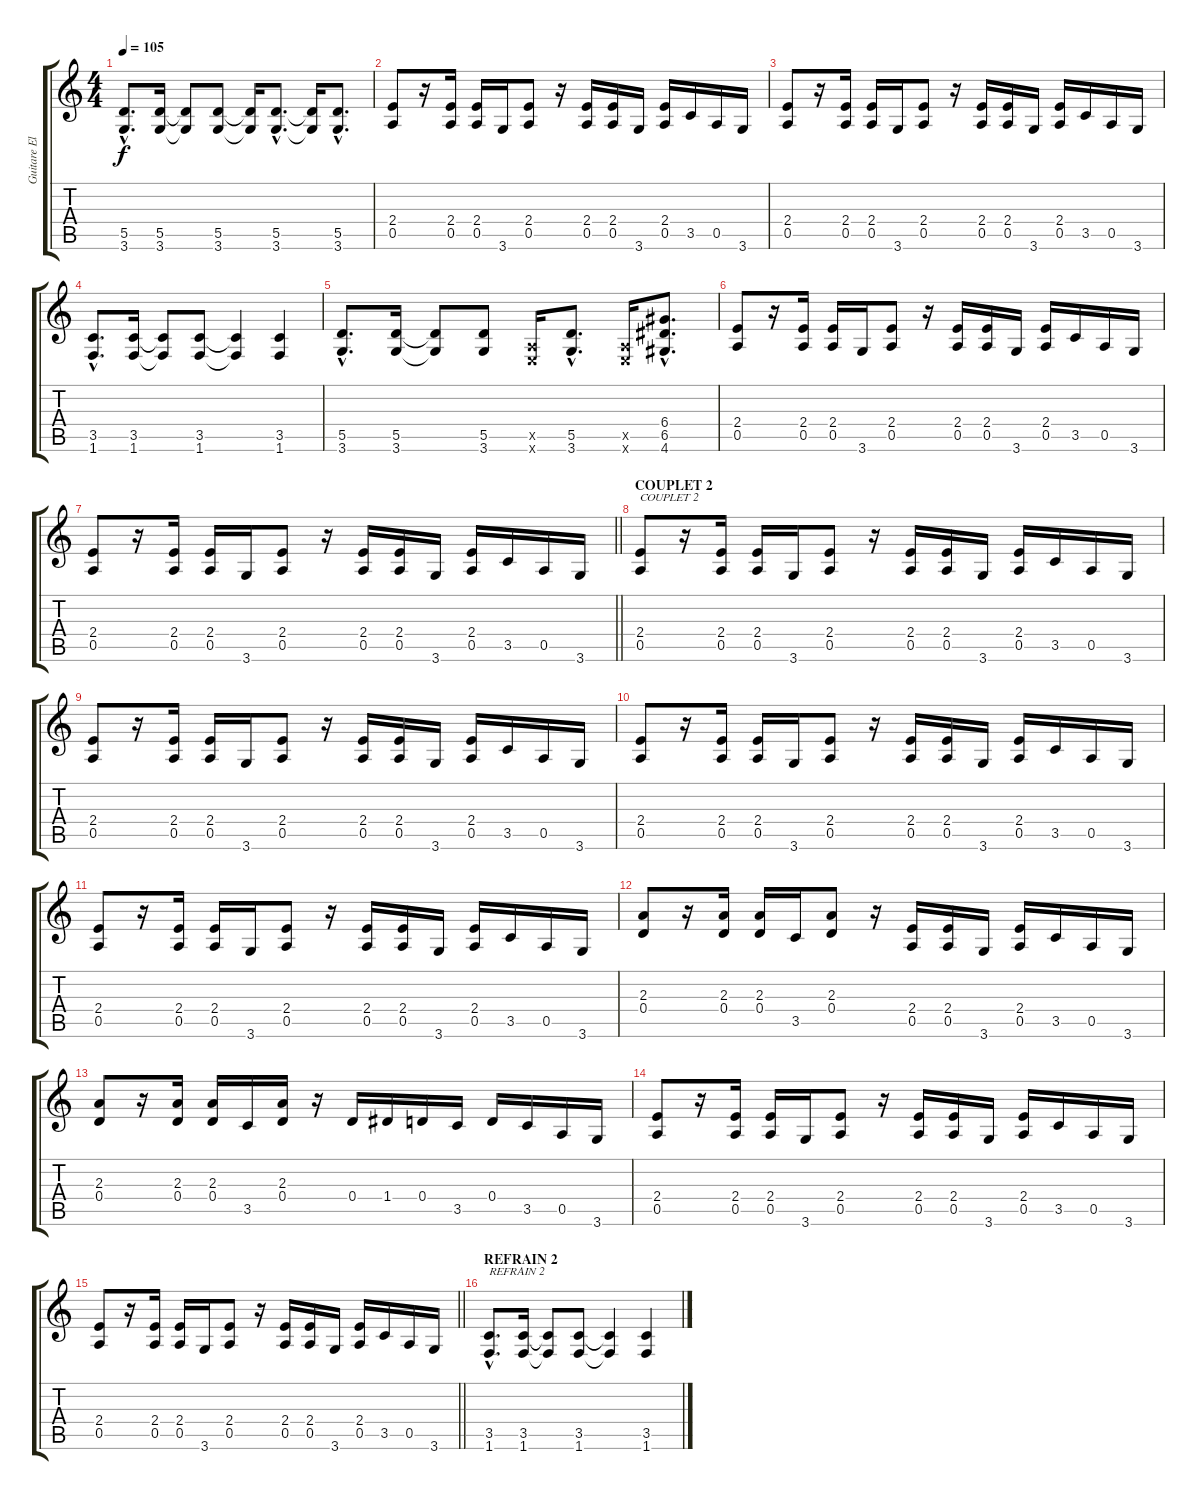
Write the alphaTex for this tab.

\track ("Guitare Electrique" "Guitare El") {instrument distortionguitar}
\staff {score tabs}
\tuning (E4 B3 G3 D3 A2 E2) {hide}
\ts (4 4)
\tempo 105
\clef g2
\ks c
(5.5{hac} 3.6{hac}).8{d dy f} (5.5 3.6).16 (5.5{t} 3.6{t}).8 (5.5 3.6).8 (5.5{t} 3.6{t}).16 (5.5{hac} 3.6{hac}).8{d} (5.5{t} 3.6{t}).16 (5.5{hac} 3.6{hac}).8{d} |
(2.4 0.5).8 r.16 (2.4 0.5).16 (2.4 0.5).16 3.6.16 (2.4 0.5).8 r.16 (2.4 0.5).16 (2.4 0.5).16 3.6.16 (2.4 0.5).16 3.5.16 0.5.16 3.6.16 |
(2.4 0.5).8 r.16 (2.4 0.5).16 (2.4 0.5).16 3.6.16 (2.4 0.5).8 r.16 (2.4 0.5).16 (2.4 0.5).16 3.6.16 (2.4 0.5).16 3.5.16 0.5.16 3.6.16 |
(3.5{hac} 1.6{hac}).8{d} (3.5 1.6).16 (3.5{t} 1.6{t}).8 (3.5 1.6).8 (3.5{t} 1.6{t}).4 (3.5 1.6).4 |
(5.5{hac} 3.6{hac}).8{d} (5.5 3.6).16 (5.5{t} 3.6{t}).8 (5.5 3.6).8 (0.5{x} 0.6{x}).16 (5.5{hac} 3.6{hac}).8{d} (0.5{x} 0.6{x}).16 (6.4{hac} 6.5{hac} 4.6{hac}).8{d} |
(2.4 0.5).8 r.16 (2.4 0.5).16 (2.4 0.5).16 3.6.16 (2.4 0.5).8 r.16 (2.4 0.5).16 (2.4 0.5).16 3.6.16 (2.4 0.5).16 3.5.16 0.5.16 3.6.16 |
\barLineRight lightlight
(2.4 0.5).8 r.16 (2.4 0.5).16 (2.4 0.5).16 3.6.16 (2.4 0.5).8 r.16 (2.4 0.5).16 (2.4 0.5).16 3.6.16 (2.4 0.5).16 3.5.16 0.5.16 3.6.16 |
\section ("" "COUPLET 2")
(2.4 0.5).8{txt "COUPLET 2"} r.16 (2.4 0.5).16 (2.4 0.5).16 3.6.16 (2.4 0.5).8 r.16 (2.4 0.5).16 (2.4 0.5).16 3.6.16 (2.4 0.5).16 3.5.16 0.5.16 3.6.16 |
(2.4 0.5).8 r.16 (2.4 0.5).16 (2.4 0.5).16 3.6.16 (2.4 0.5).8 r.16 (2.4 0.5).16 (2.4 0.5).16 3.6.16 (2.4 0.5).16 3.5.16 0.5.16 3.6.16 |
(2.4 0.5).8 r.16 (2.4 0.5).16 (2.4 0.5).16 3.6.16 (2.4 0.5).8 r.16 (2.4 0.5).16 (2.4 0.5).16 3.6.16 (2.4 0.5).16 3.5.16 0.5.16 3.6.16 |
(2.4 0.5).8 r.16 (2.4 0.5).16 (2.4 0.5).16 3.6.16 (2.4 0.5).8 r.16 (2.4 0.5).16 (2.4 0.5).16 3.6.16 (2.4 0.5).16 3.5.16 0.5.16 3.6.16 |
(2.3 0.4).8 r.16 (2.3 0.4).16 (2.3 0.4).16 3.5.16 (2.3 0.4).8 r.16 (2.4 0.5).16 (2.4 0.5).16 3.6.16 (2.4 0.5).16 3.5.16 0.5.16 3.6.16 |
(2.3 0.4).8 r.16 (2.3 0.4).16 (2.3 0.4).16 3.5.16 (2.3 0.4).16 r.16 0.4.16 1.4.16 0.4.16 3.5.16 0.4.16 3.5.16 0.5.16 3.6.16 |
(2.4 0.5).8 r.16 (2.4 0.5).16 (2.4 0.5).16 3.6.16 (2.4 0.5).8 r.16 (2.4 0.5).16 (2.4 0.5).16 3.6.16 (2.4 0.5).16 3.5.16 0.5.16 3.6.16 |
\barLineRight lightlight
(2.4 0.5).8 r.16 (2.4 0.5).16 (2.4 0.5).16 3.6.16 (2.4 0.5).8 r.16 (2.4 0.5).16 (2.4 0.5).16 3.6.16 (2.4 0.5).16 3.5.16 0.5.16 3.6.16 |
\section ("" "REFRAIN 2")
(3.5{hac} 1.6{hac}).8{d txt "REFRAIN 2"} (3.5 1.6).16 (3.5{t} 1.6{t}).8 (3.5 1.6).8 (3.5{t} 1.6{t}).4 (3.5 1.6).4
